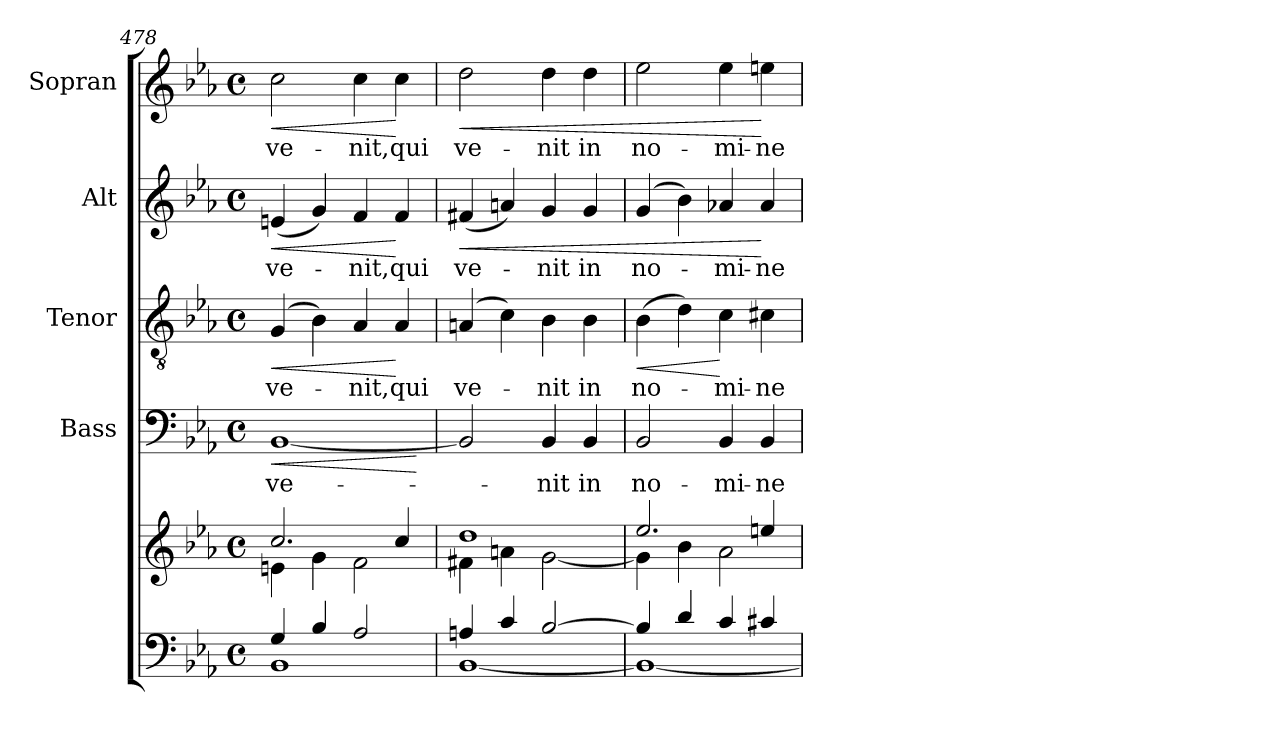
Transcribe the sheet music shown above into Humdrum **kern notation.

**kern	**kern	**kern	**text	**dynam	**kern	**text	**dynam	**kern	**text	**dynam	**kern	**text	**dynam
*part5	*part5	*part4	*part4	*part4	*part3	*part3	*part3	*part2	*part2	*part2	*part1	*part1	*part1
*staff6	*staff5	*staff4	*staff4	*staff4	*staff3	*staff3	*staff3	*staff2	*staff2	*staff2	*staff1	*staff1	*staff1
*	*	*I"Bass	*	*	*I"Tenor	*	*	*I"Alt	*	*	*I"Sopran	*	*
*	*	*I'B.	*	*	*I'T.	*	*	*I'A.	*	*	*I'S.	*	*
*clefF4	*clefG2	*clefF4	*	*	*clefGv2	*	*	*clefG2	*	*	*clefG2	*	*
*k[b-e-a-]	*k[b-e-a-]	*k[b-e-a-]	*	*	*k[b-e-a-]	*	*	*k[b-e-a-]	*	*	*k[b-e-a-]	*	*
*E-:	*E-:	*E-:	*	*	*E-:	*	*	*E-:	*	*	*E-:	*	*
*M4/4	*M4/4	*M4/4	*	*	*M4/4	*	*	*M4/4	*	*	*M4/4	*	*
*met(c)	*met(c)	*met(c)	*	*	*met(c)	*	*	*met(c)	*	*	*met(c)	*	*
=478	=478	=478	=478	=478	=478	=478	=478	=478	=478	=478	=478	=478	=478
*^	*^	*	*	*	*	*	*	*	*	*	*	*	*
!	!	!	!	!	!LO:LY:b	!LO:HP:b	!	!LO:LY:b	!LO:HP:b	!	!LO:LY:b	!LO:HP:b	!	!LO:LY:b	!LO:HP:b
4G/	1BB-	2.cc/	4en\	[1BB-	ve-	<	(4G/	ve-	<	(<4en/	ve-	<	2cc\	ve-	<
4B-/	.	.	4g\	.	.	.	4B-\)	.	.	4g/)	.	.	.	.	.
!	!	!	!	!	!	!	!	!LO:LY:b	!	!	!LO:LY:b	!	!	!LO:LY:b	!
2A-/	.	.	2f\	.	.	.	4A-/	-nit,	.	4f/	-nit,	.	4cc\	-nit,	.
!	!	!	!	!	!	!	!	!LO:LY:b	!	!	!LO:LY:b	!	!	!LO:LY:b	!
.	.	4cc/	.	.	.	.	4A-/	qui	[	4f/	qui	[	4cc\	qui	[
*v	*v	*	*	*	*	*	*	*	*	*	*	*	*	*	*
*	*v	*v	*	*	*	*	*	*	*	*	*	*	*	*
.	.	.	.	[	.	.	.	.	.	.	.	.	.
=479	=479	=479	=479	=479	=479	=479	=479	=479	=479	=479	=479	=479	=479
*^	*^	*	*	*	*	*	*	*	*	*	*	*	*
!	!	!	!	!	!	!	!	!LO:LY:b	!	!	!LO:LY:b	!LO:HP:b	!	!LO:LY:b	!LO:HP:b
4An/	[<1BB-	1dd	4f#X\	2BB-/]	.	.	(4An/	ve-	.	(<4f#X/	ve-	<	2dd\	ve-	<
4c/	.	.	4an\	.	.	.	4c\)	.	.	4an/)	.	.	.	.	.
!	!	!	!	!	!LO:LY:b	!	!	!LO:LY:b	!	!	!LO:LY:b	!	!	!LO:LY:b	!
[>2B-/	.	.	[<2g\	4BB-/	-nit	.	4B-\	-nit	.	4g/	-nit	.	4dd\	-nit	.
!	!	!	!	!	!LO:LY:b	!	!	!LO:LY:b	!	!	!LO:LY:b	!	!	!LO:LY:b	!
.	.	.	.	4BB-/	in	.	4B-\	in	.	4g/	in	.	4dd\	in	.
=480	=480	=480	=480	=480	=480	=480	=480	=480	=480	=480	=480	=480	=480	=480	=480
!	!	!	!	!	!LO:LY:b	!	!	!LO:LY:b	!LO:HP:b	!	!LO:LY:b	!	!	!LO:LY:b	!
4B-/]	1BB-_	2.ee-/	4g\]	2BB-/	no-	.	(>4B-\	no-	<	(4g/	no-	.	2ee-\	no-	.
4d/	.	.	4b-\	.	.	.	4d\)	.	.	4b-\)	.	.	.	.	.
!	!	!	!	!	!LO:LY:b	!	!	!LO:LY:b	!	!	!LO:LY:b	!	!	!LO:LY:b	!
4c/	.	.	2a-\	4BB-/	-mi-	.	4c\	-mi-	[	4a-X/	-mi-	.	4ee-\	-mi-	.
!	!	!	!	!	!LO:LY:b	!	!	!LO:LY:b	!	!	!LO:LY:b	!	!	!LO:LY:b	!
4c#X/	.	4een/	.	4BB-/	-ne	.	4c#X\	-ne	.	4a-/	-ne	[	4een\	-ne	[
*v	*v	*	*	*	*	*	*	*	*	*	*	*	*	*	*
*	*v	*v	*	*	*	*	*	*	*	*	*	*	*	*
=	=	=	=	=	=	=	=	=	=	=	=	=	=
*-	*-	*-	*-	*-	*-	*-	*-	*-	*-	*-	*-	*-	*-
